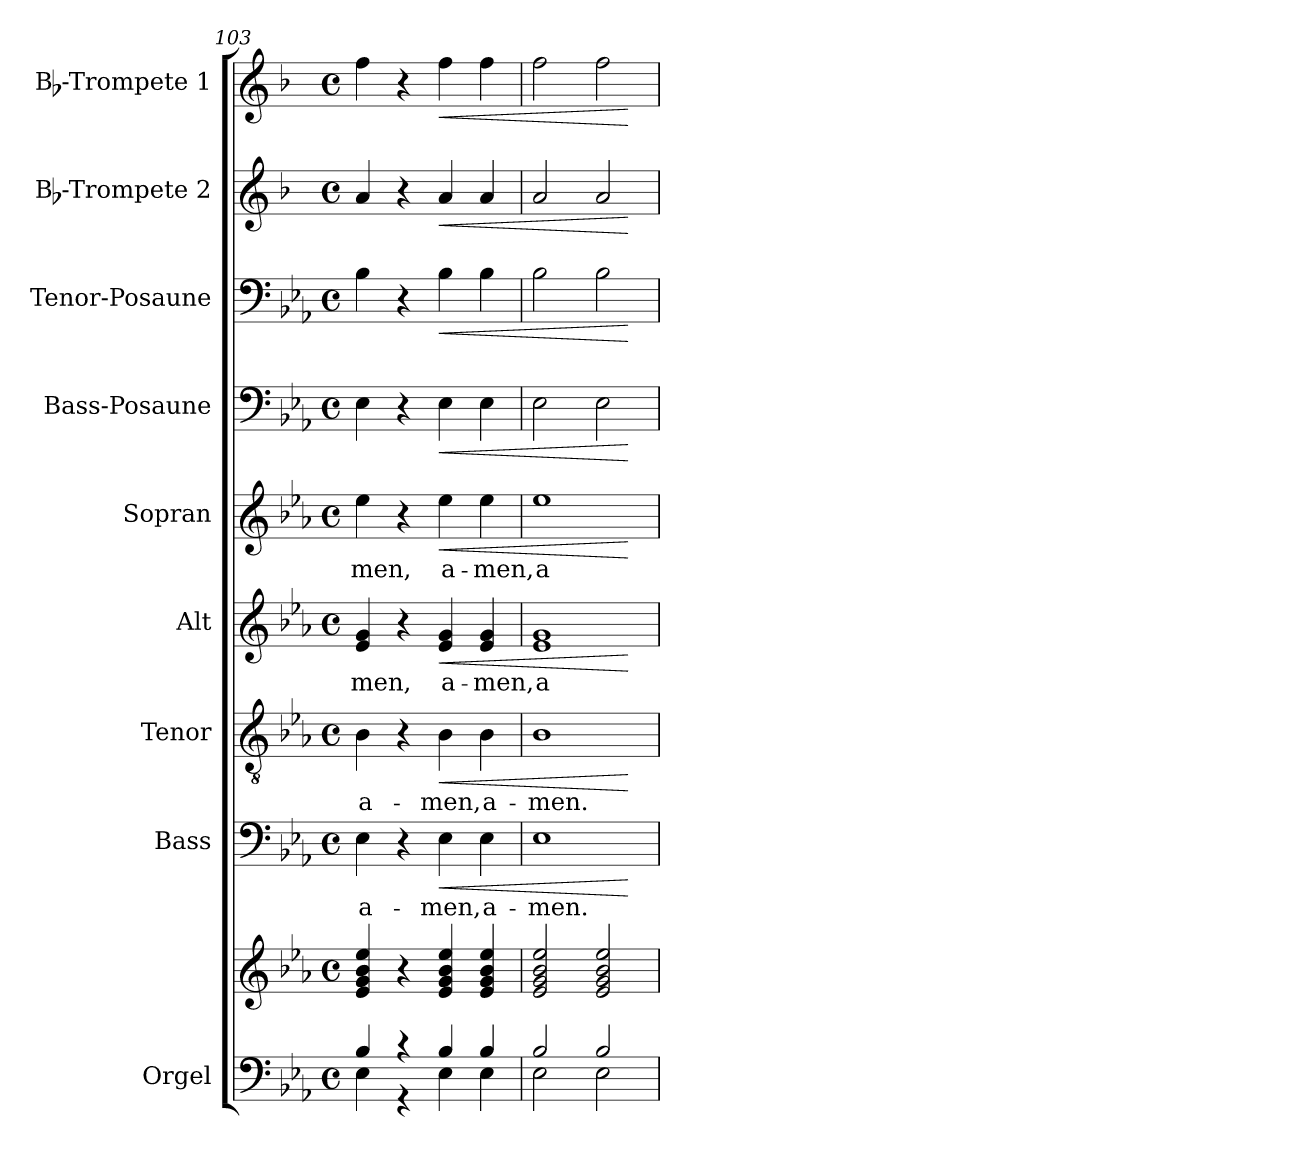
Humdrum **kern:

**kern	**kern	**kern	**text	**dynam	**kern	**text	**dynam	**kern	**text	**dynam	**kern	**text	**dynam	**kern	**dynam	**kern	**dynam	**kern	**dynam	**kern	**dynam
*part9	*part9	*part8	*part8	*part8	*part7	*part7	*part7	*part6	*part6	*part6	*part5	*part5	*part5	*part4	*part4	*part3	*part3	*part2	*part2	*part1	*part1
*staff10	*staff9	*staff8	*staff8	*staff8	*staff7	*staff7	*staff7	*staff6	*staff6	*staff6	*staff5	*staff5	*staff5	*staff4	*staff4	*staff3	*staff3	*staff2	*staff2	*staff1	*staff1
*I"Orgel	*	*I"Bass	*	*	*I"Tenor	*	*	*I"Alt	*	*	*I"Sopran	*	*	*I"Bass-Posaune	*	*I"Tenor-Posaune	*	*I"Bb-Trompete 2	*	*I"Bb-Trompete 1	*
*I'Org.	*	*I'B.	*	*	*I'T.	*	*	*I'A.	*	*	*I'S.	*	*	*I'B. Pos.	*	*I'T. Pos.	*	*I'Trp. 2	*	*I'Trp. 1	*
*clefF4	*clefG2	*clefF4	*	*	*clefGv2	*	*	*clefG2	*	*	*clefG2	*	*	*clefF4	*	*clefF4	*	*clefG2	*	*clefG2	*
*	*	*	*	*	*	*	*	*	*	*	*	*	*	*	*	*	*	*ITrd1c2	*	*ITrd1c2	*
*k[b-e-a-]	*k[b-e-a-]	*k[b-e-a-]	*	*	*k[b-e-a-]	*	*	*k[b-e-a-]	*	*	*k[b-e-a-]	*	*	*k[b-e-a-]	*	*k[b-e-a-]	*	*k[b-e-a-]	*	*k[b-e-a-]	*
*E-:	*E-:	*E-:	*	*	*E-:	*	*	*E-:	*	*	*E-:	*	*	*E-:	*	*E-:	*	*E-:	*	*E-:	*
*M4/4	*M4/4	*M4/4	*	*	*M4/4	*	*	*M4/4	*	*	*M4/4	*	*	*M4/4	*	*M4/4	*	*M4/4	*	*M4/4	*
*met(c)	*met(c)	*met(c)	*	*	*met(c)	*	*	*met(c)	*	*	*met(c)	*	*	*met(c)	*	*met(c)	*	*met(c)	*	*met(c)	*
=103	=103	=103	=103	=103	=103	=103	=103	=103	=103	=103	=103	=103	=103	=103	=103	=103	=103	=103	=103	=103	=103
*^	*	*	*	*	*	*	*	*	*	*	*	*	*	*	*	*	*	*	*	*	*
!	!	!	!	!LO:LY:b	!	!	!LO:LY:b	!	!	!LO:LY:b	!	!	!LO:LY:b	!	!	!	!	!	!	!	!	!
4B-/	4E-\	4e-/ 4g/ 4b-/ 4ee-/	4E-\	a-	.	4B-\	a-	.	4e-/ 4g/	-men,	.	4ee-\	-men,	.	4E-\	.	4B-\	.	4g/	.	4ee-\	.
4r	4r	4r	4r	.	.	4r	.	.	4r	.	.	4r	.	.	4r	.	4r	.	4r	.	4r	.
!	!	!	!	!LO:LY:b	!LO:HP:b	!	!LO:LY:b	!LO:HP:b	!	!LO:LY:b	!LO:HP:b	!	!LO:LY:b	!LO:HP:b	!	!LO:HP:b	!	!LO:HP:b	!	!LO:HP:b	!	!LO:HP:b
4B-/	4E-\	4e-/ 4g/ 4b-/ 4ee-/	4E-\	-men,	<	4B-\	-men,	<	4e-/ 4g/	a-	<	4ee-\	a-	<	4E-\	<	4B-\	<	4g/	<	4ee-\	<
!	!	!	!	!LO:LY:b	!	!	!LO:LY:b	!	!	!LO:LY:b	!	!	!LO:LY:b	!	!	!	!	!	!	!	!	!
4B-/	4E-\	4e-/ 4g/ 4b-/ 4ee-/	4E-\	a-	.	4B-\	a-	.	4e-/ 4g/	-men,	.	4ee-\	-men,	.	4E-\	.	4B-\	.	4g/	.	4ee-\	.
=104	=104	=104	=104	=104	=104	=104	=104	=104	=104	=104	=104	=104	=104	=104	=104	=104	=104	=104	=104	=104	=104	=104
!	!	!	!	!LO:LY:b	!	!	!LO:LY:b	!	!	!LO:LY:b	!	!	!LO:LY:b	!	!	!	!	!	!	!	!	!
2B-/	2E-\	2e-/ 2g/ 2b-/ 2ee-/	1E-	-men.	.	1B-	-men.	.	1e- 1g	a-	.	1ee-	a-	.	2E-\	.	2B-\	.	2g/	.	2ee-\	.
2B-/	2E-\	2e-/ 2g/ 2b-/ 2ee-/	.	.	.	.	.	.	.	.	.	.	.	.	2E-\	.	2B-\	.	2g/	.	2ee-\	.
*v	*v	*	*	*	*	*	*	*	*	*	*	*	*	*	*	*	*	*	*	*	*	*
.	.	.	.	[	.	.	[	.	.	[	.	.	[	.	[	.	[	.	[	.	[
=	=	=	=	=	=	=	=	=	=	=	=	=	=	=	=	=	=	=	=	=	=
*-	*-	*-	*-	*-	*-	*-	*-	*-	*-	*-	*-	*-	*-	*-	*-	*-	*-	*-	*-	*-	*-
